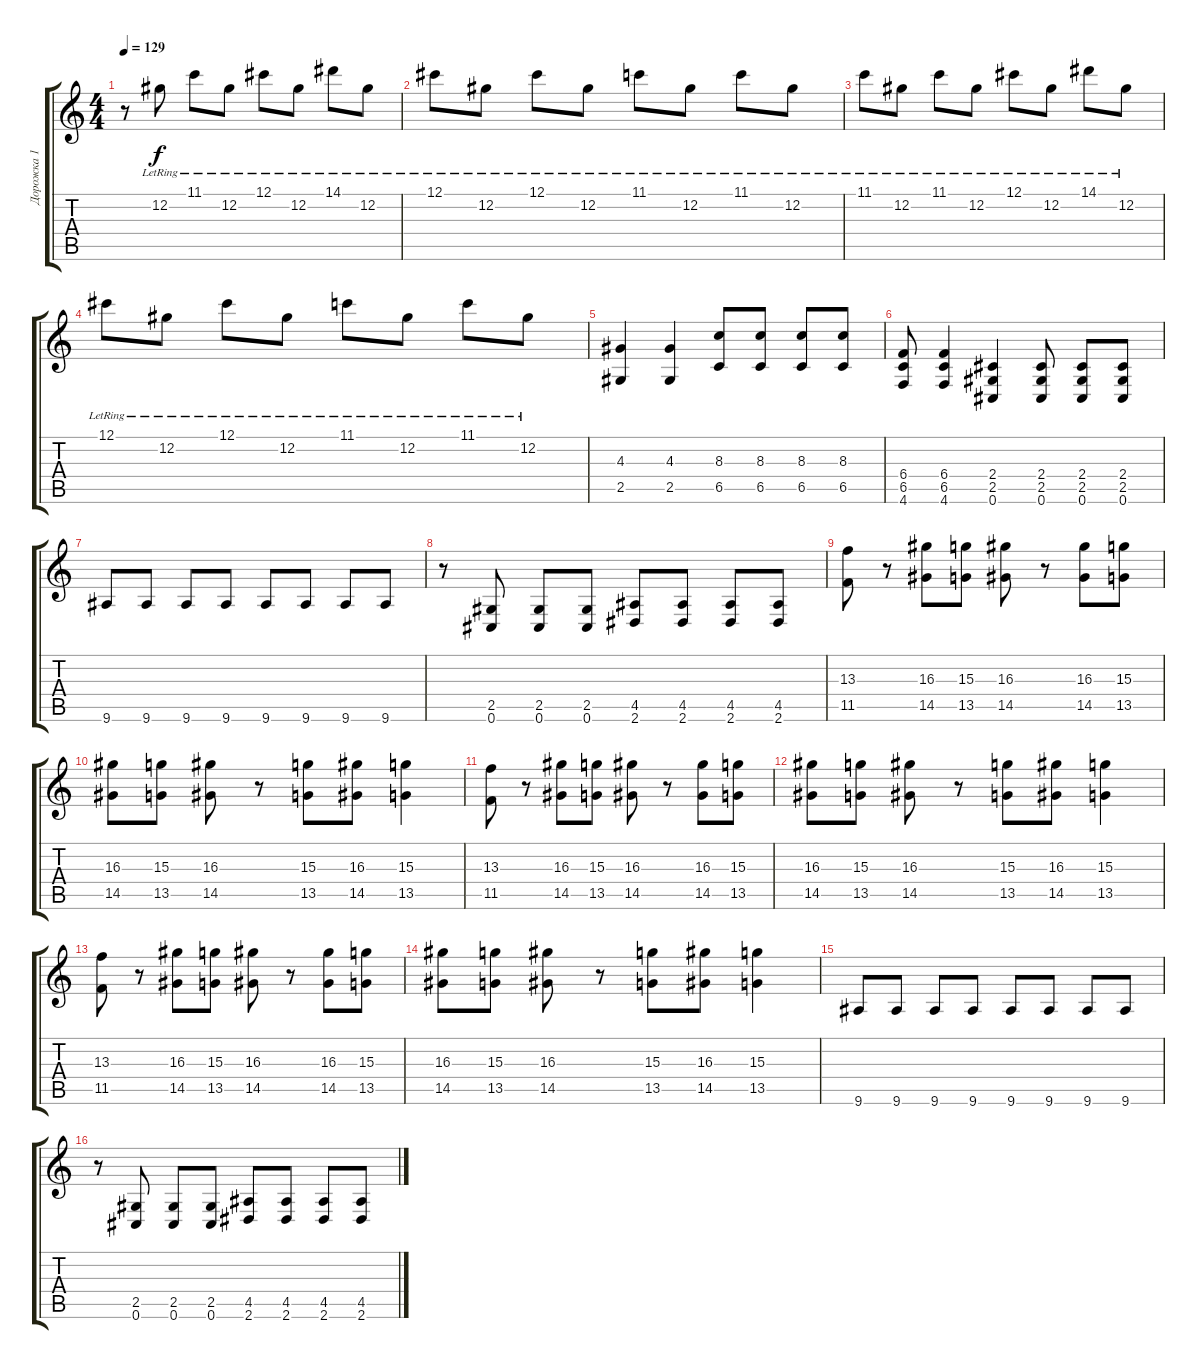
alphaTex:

\track ("Дорожка 1" "Дорожка 1") {instrument distortionguitar}
\staff {score tabs}
\tuning (Db4 Ab3 E3 B2 Gb2 Db2) {hide}
\ts (4 4)
\tempo 129
\clef g2
\ks c
r.8{dy f} 12.2{lr}.8 11.1{lr}.8 12.2{lr}.8 12.1{lr}.8 12.2{lr}.8 14.1{lr}.8 12.2{lr}.8 |
12.1{lr}.8 12.2{lr}.8 12.1{lr}.8 12.2{lr}.8 11.1{lr}.8 12.2{lr}.8 11.1{lr}.8 12.2{lr}.8 |
11.1{lr}.8 12.2{lr}.8 11.1{lr}.8 12.2{lr}.8 12.1{lr}.8 12.2{lr}.8 14.1{lr}.8 12.2{lr}.8 |
12.1{lr}.8 12.2{lr}.8 12.1{lr}.8 12.2{lr}.8 11.1{lr}.8 12.2{lr}.8 11.1{lr}.8 12.2{lr}.8 |
(4.3 2.5).4{instrument distortionguitar} (4.3 2.5).4 (8.3 6.5).8 (8.3 6.5).8 (8.3 6.5).8 (8.3 6.5).8 |
(6.4 6.5 4.6).8 (6.4 6.5 4.6).4 (2.4 2.5 0.6).4 (2.4 2.5 0.6).8 (2.4 2.5 0.6).8 (2.4 2.5 0.6).8 |
9.6.8 9.6.8 9.6.8 9.6.8 9.6.8 9.6.8 9.6.8 9.6.8 |
r.8 (2.5 0.6).8 (2.5 0.6).8 (2.5 0.6).8 (4.5 2.6).8 (4.5 2.6).8 (4.5 2.6).8 (4.5 2.6).8 |
(13.3 11.5).8 r.8 (16.3 14.5).8 (15.3 13.5).8 (16.3 14.5).8 r.8 (16.3 14.5).8 (15.3 13.5).8 |
(16.3 14.5).8 (15.3 13.5).8 (16.3 14.5).8 r.8 (15.3 13.5).8 (16.3 14.5).8 (15.3 13.5).4 |
(13.3 11.5).8 r.8 (16.3 14.5).8 (15.3 13.5).8 (16.3 14.5).8 r.8 (16.3 14.5).8 (15.3 13.5).8 |
(16.3 14.5).8 (15.3 13.5).8 (16.3 14.5).8 r.8 (15.3 13.5).8 (16.3 14.5).8 (15.3 13.5).4 |
(13.3 11.5).8 r.8 (16.3 14.5).8 (15.3 13.5).8 (16.3 14.5).8 r.8 (16.3 14.5).8 (15.3 13.5).8 |
(16.3 14.5).8 (15.3 13.5).8 (16.3 14.5).8 r.8 (15.3 13.5).8 (16.3 14.5).8 (15.3 13.5).4 |
9.6.8 9.6.8 9.6.8 9.6.8 9.6.8 9.6.8 9.6.8 9.6.8 |
r.8 (2.5 0.6).8 (2.5 0.6).8 (2.5 0.6).8 (4.5 2.6).8 (4.5 2.6).8 (4.5 2.6).8 (4.5 2.6).8
